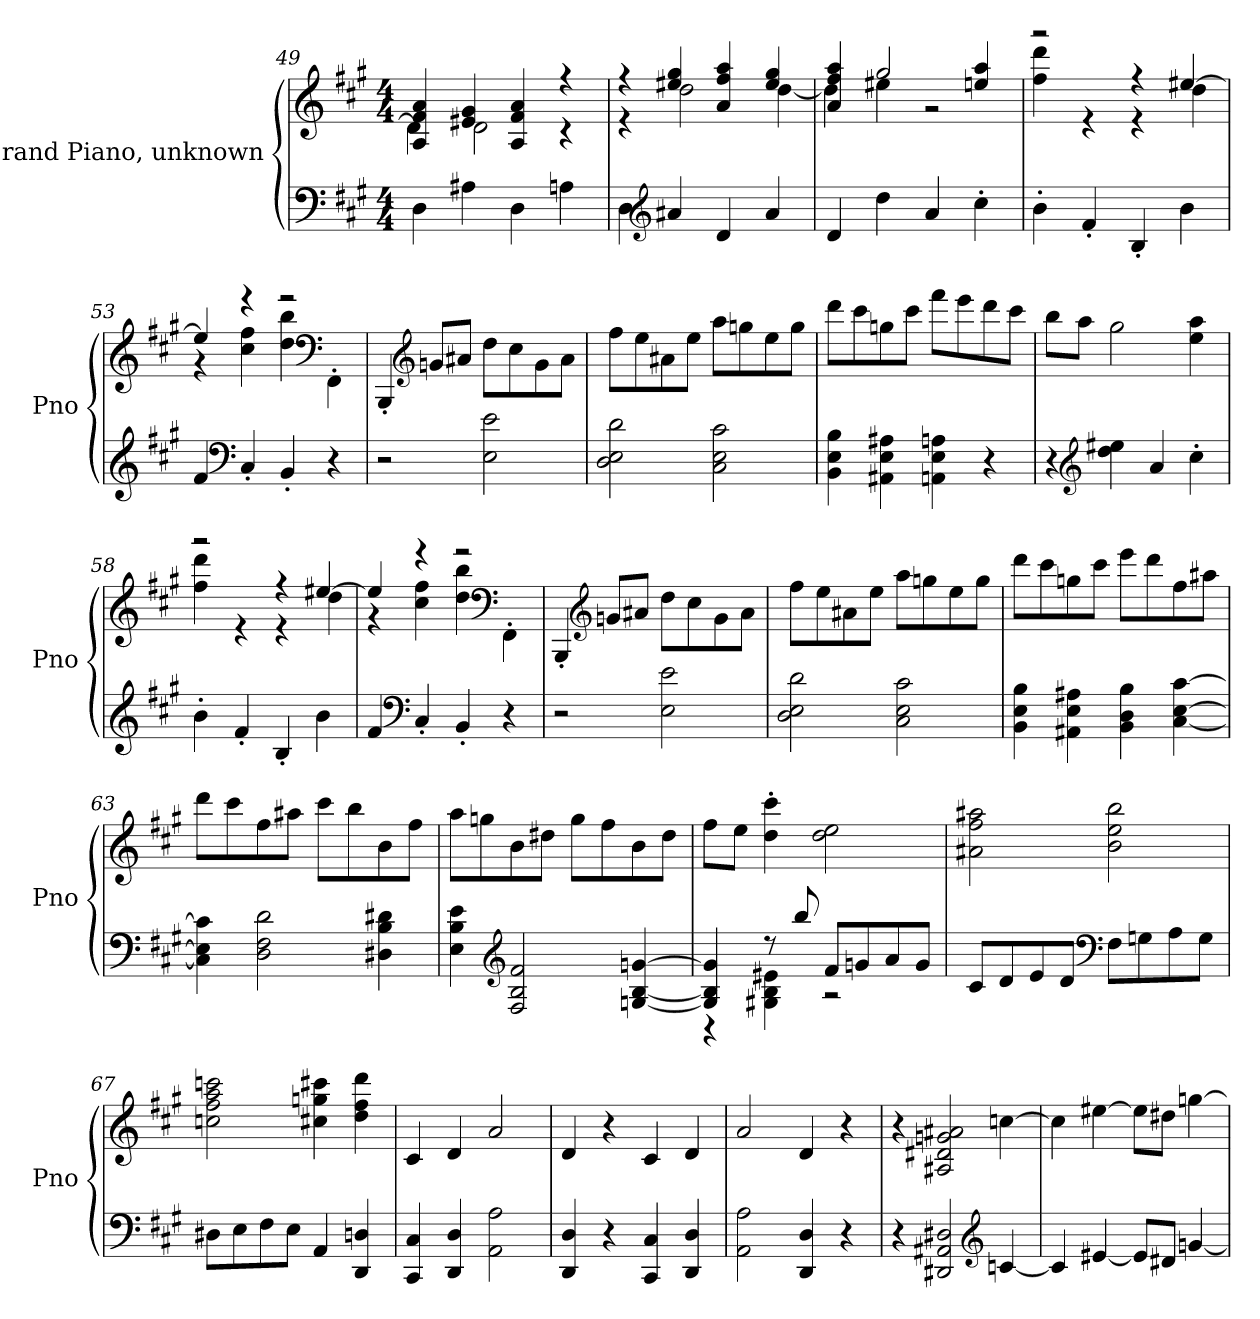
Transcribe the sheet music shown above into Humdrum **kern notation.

**kern	**kern
*part1	*part1
*staff2	*staff1
*I"Grand Piano, unknown	*
*I'Pno	*
*clefF4	*clefG2
*k[f#c#g#]	*k[f#c#g#]
*M4/4	*M4/4
=49	=49
*	*^
4D\	4A/ 4f#/ 4a/	4d\]
4A#X\	4e#X/ 4g#/	2d\
4D\	4A/ 4f#/ 4a/	.
4An\	4r	4r
!!LO:LB:g=z	!!
=50	=50	=50
4D\	4r	4r
*clefG2	*	*
4a#X/	4ee#X/ 4gg#/	2dd\
4d/	4a/ 4ff#/ 4aa/	.
4a#/	4ee#/ 4gg#/	[4dd\
=51	=51	=51
4d/	4a/ 4ff#/ 4aa/	4dd\]
4dd\	2gg#/	4ee#X\
4a/	.	2r
4cc#'\	4een/ 4aa/	.
=52	=52	=52
4b'\	2r	4ff#\ 4ddd\
4f#'/	.	4r
4B'/	4r	4r
4b\	[4ee#X/	4dd\
=53	=53	=53
4f#/	4ee#/]	4r
*clefF4	*	*
4C#'/	4r	4cc#\ 4ff#\
4BB'/	2r	4dd\ 4bb\
*	*clefF4	*
4r	.	4FF#'\
*	*v	*v
=54	=54
2r	4BBB'/
*	*clefG2
.	8gn/L
.	8a#X/J
2E\ 2e\	8dd\L
.	8cc#\
.	8g\
.	8a#\J
!!LO:PB:g=z
=55	=55
2D\ 2E\ 2d\	8ff#\L
.	8ee\
.	8a#X\
.	8ee\J
2C#\ 2E\ 2c#\	8aa\L
.	8ggn\
.	8ee\
.	8gg\J
=56	=56
4BB\ 4E\ 4B\	8ddd\L
.	8ccc#\
4AA#X\ 4E\ 4A#X\	8ggn\
.	8ccc#\J
4AAn\ 4E\ 4An\	8fff#\L
.	8eee\
4r	8ddd\
.	8ccc#\J
=57	=57
4r	8bb\L
.	8aa\J
*clefG2	*
4dd\ 4ee#X\	2gg#\
4a/	.
4cc#'\	4ee\ 4aa\
=58	=58
*	*^
4b'\	2r	4ff#\ 4ddd\
4f#'/	.	4r
4B'/	4r	4r
4b\	[4ee#X/	4dd\
=59	=59	=59
4f#/	4ee#/]	4r
*clefF4	*	*
4C#'/	4r	4cc#\ 4ff#\
4BB'/	2r	4dd\ 4bb\
*	*clefF4	*
4r	.	4FF#'\
*	*v	*v
!!LO:LB:g=z
=60	=60
2r	4BBB'/
*	*clefG2
.	8gn/L
.	8a#X/J
2E\ 2e\	8dd\L
.	8cc#\
.	8g\
.	8a#\J
=61	=61
2D\ 2E\ 2d\	8ff#\L
.	8ee\
.	8a#X\
.	8ee\J
2C#\ 2E\ 2c#\	8aa\L
.	8ggn\
.	8ee\
.	8gg\J
=62	=62
4BB\ 4E\ 4B\	8ddd\L
.	8ccc#\
4AA#X\ 4E\ 4A#X\	8ggn\
.	8ccc#\J
4BB\ 4D\ 4B\	8eee\L
.	8ddd\
[4C#\ [4E\ [4c#\	8ff#\
.	8aa#X\J
=63	=63
4C#\] 4E\] 4c#\]	8ddd\L
.	8ccc#\
2D\ 2F#\ 2d\	8ff#\
.	8aa#X\J
.	8ccc#\L
.	8bb\
4D#X\ 4B\ 4d#X\	8b\
.	8ff#\J
!!LO:LB:g=z
=64	=64
4E\ 4B\ 4e\	8aa\L
.	8ggn\
*clefG2	*
2F#/ 2B/ 2f#/	8b\
.	8dd#X\J
.	8gg\L
.	8ff#\
[4Gn/ [4B/ [4gn/	8b\
.	8dd#\J
=65	=65
*^	*
4G/] 4B/] 4g/]	4r	8ff#\L
.	.	8ee\J
8r	4G#X\ 4B\ 4e#X\	4dd\' 4ccc#\'
8bb/	.	.
8f#/L	2r	2dd\ 2ee\
8gn/	.	.
8a/	.	.
8g/J	.	.
*v	*v	*
=66	=66
8c#/L	2a#X\ 2ff#\ 2aa#X\
8d/	.
8e/	.
8d/J	.
*clefF4	*
8F#\L	2b\ 2ee\ 2bb\
8Gn\	.
8A\	.
8G\J	.
=67	=67
8D#X\L	2ccn\ 2ff#\ 2aa\ 2cccn\
8E\	.
8F#\	.
8E\J	.
4AA/	4cc#X\ 4ggn\ 4ccc#X\
4DD/ 4Dn/	4dd\ 4ff#\ 4ddd\
=68	=68
4CC#/ 4C#/	4c#/
4DD/ 4D/	4d/
2AA\ 2A\	2a/
!!LO:LB:g=z
=69	=69
4DD/ 4D/	4d/
4r	4r
4CC#/ 4C#/	4c#/
4DD/ 4D/	4d/
=70	=70
2AA\ 2A\	2a/
4DD/ 4D/	4d/
4r	4r
=71	=71
4r	4r
2DD#X/ 2AA#X/ 2D#X/	2A#X/ 2d#X/ 2gn/ 2a#X/
*clefG2	*
[4cn/	[4ccn\
=72	=72
4c/]	4cc\]
[4e#X/	[4ee#X\
8e#/L]	8ee#\L]
8d#X/J	8dd#X\J
[4gn/	[4ggn\
=	=
*-	*-
